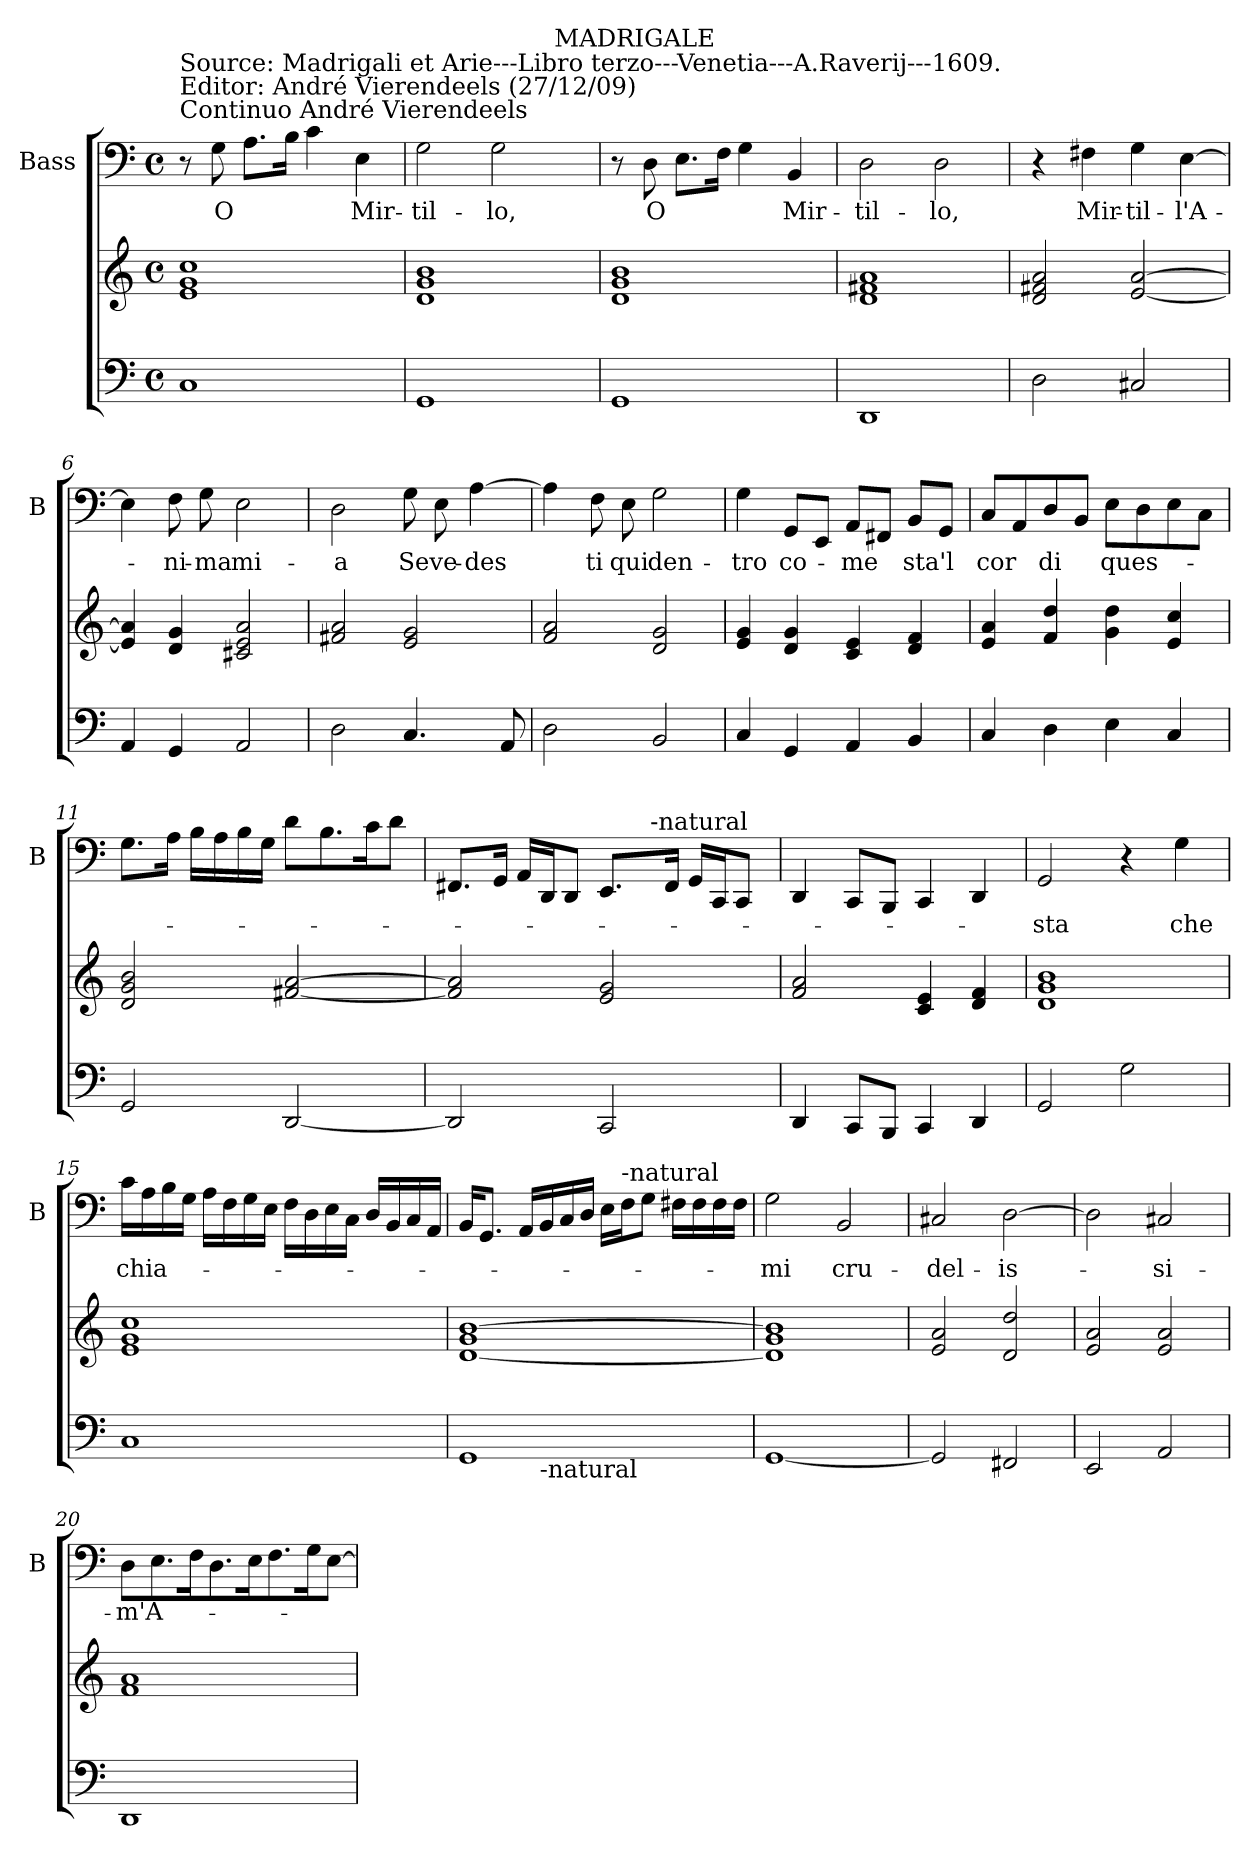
**kern	**kern	**kern	**text
*part2	*part2	*part1	*part1
*staff3	*staff2	*staff1	*staff1
*	*	*I"Bass	*
*	*	*I'B	*
*clefF4	*clefG2	*clefF4	*
*k[]	*k[]	*k[]	*
*C:	*C:	*C:	*
*M4/4	*M4/4	*M4/4	*
*met(c)	*met(c)	*met(c)	*
=1	=1	=1	=1
!	!	!LO:TX:a:t=Source&colon; Madrigali et Arie---Libro terzo---Venetia---A.Raverij---1609.\nEditor&colon; André Vierendeels (27/12/09)\nContinuo André Vierendeels	!
1C	1e 1g 1cc	8r	.
.	.	8G\	O
.	.	8.A\L	.
.	.	16B\Jk	.
.	.	4c\	.
.	.	4E\	Mir-
=2	=2	=2	=2
*	*	*^	*
1GG	1d 1g 1b	2G\	2ryy	-til-
.	.	2G\	4ryy	-lo,
.	.	.	32ryy	.
!	!	!	!LO:TX:a:t=MADRIGALE	!
.	.	.	8..ryy	.
*	*	*v	*v	*
=3	=3	=3	=3
1GG	1d 1g 1b	8r	.
.	.	8D\	O
.	.	8.E\L	.
.	.	16F\Jk	.
.	.	4G\	.
.	.	4BB/	Mir-
=4	=4	=4	=4
1DD	1d 1f#X 1a	2D\	-til-
.	.	2D\	-lo,
=5	=5	=5	=5
2D\	2d/ 2f#X/ 2a/	4r	.
.	.	4F#X\	Mir-
2C#X/	[2e/ [2a/	4G\	-til-
.	.	[4E\	-l'A-
!!LO:LB:g=z
=6	=6	=6	=6
4AA/	4e/] 4a/]	4E\]	.
4GG/	4d/ 4g/	8F\	-ni-
.	.	8G\	-ma
2AA/	2c#X/ 2e/ 2a/	2E\	mi-
=7	=7	=7	=7
2D\	2f#X/ 2a/	2D\	-a
4.C/	2e/ 2g/	8G\	Se
.	.	8E\	ve-
.	.	[4A\	-des
8AA/	.	.	.
=8	=8	=8	=8
2D\	2f/ 2a/	4A\]	.
.	.	8F\	ti
.	.	8E\	qui
2BB/	2d/ 2g/	2G\	den-
=9	=9	=9	=9
4C/	4e/ 4g/	4G\	-tro
4GG/	4d/ 4g/	8GG/L	co-
.	.	8EE/J	.
4AA/	4c/ 4e/	8AA/L	-me
.	.	8FF#X/J	.
4BB/	4d/ 4f/	8BB/L	sta'l
.	.	8GG/J	.
!!LO:LB:g=z
=10	=10	=10	=10
4C/	4e/ 4a/	8C/L	cor
.	.	8AA/	.
4D\	4f/ 4dd/	8D/	di
.	.	8BB/J	.
4E\	4g\ 4dd\	8E\L	ques-
.	.	8D\	.
4C/	4e/ 4cc/	8E\	.
.	.	8C\J	.
=11	=11	=11	=11
2GG/	2d/ 2g/ 2b/	8.G\L	.
.	.	16A\Jk	.
.	.	16B\LL	.
.	.	16A\	.
.	.	16B\	.
.	.	16G\JJ	.
[2DD/	[2f#X/ [2a/	8d\L	.
.	.	8.B\	.
.	.	16c\k	.
.	.	8d\J	.
=12	=12	=12	=12
*	*	*^	*
2DD/]	2f#/] 2a/]	8.FF#X/L	2ryy	.
.	.	16GG/Jk	.	.
.	.	16AA/LL	.	.
.	.	16DD/J	.	.
.	.	8DD/J	.	.
2CC/	2e/ 2g/	8.EE/L	8ryy	.
.	.	.	32ryy	.
!	!	!	!LO:TX:a:t=-natural	!
.	.	.	4ryy	.
.	.	16FF#/Jk	.	.
.	.	16GG/LL	.	.
.	.	16CC/J	.	.
.	.	8CC/J	.	.
.	.	.	16.ryy	.
*	*	*v	*v	*
=13	=13	=13	=13
4DD/	2f/ 2a/	4DD/	.
8CC/L	.	8CC/L	.
8BBB/J	.	8BBB/J	.
4CC/	4c/ 4e/	4CC/	.
4DD/	4d/ 4f/	4DD/	.
!!LO:LB:g=z
=14	=14	=14	=14
2GG/	1d 1g 1b	2GG/	-sta
2G\	.	4r	.
.	.	4G\	che
=15	=15	=15	=15
1C	1e 1g 1cc	16c\LL	chia-
.	.	16A\	.
.	.	16B\	.
.	.	16G\JJ	.
.	.	16A\LL	.
.	.	16F\	.
.	.	16G\	.
.	.	16E\JJ	.
.	.	16F\LL	.
.	.	16D\	.
.	.	16E\	.
.	.	16C\JJ	.
.	.	16D/LL	.
.	.	16BB/	.
.	.	16C/	.
.	.	16AA/JJ	.
=16	=16	=16	=16
!LO:TX:b:t=-natural	!	!	!
*^	*	*	*
1GG	4ryy	[1d 1g [1b	16BB/KL	.
.	.	.	8.GG/J	.
.	16ryy	.	16AA/LL	.
!	!LO:TX:b:t=-natural	!	!	!
.	2ryy	.	16BB/	.
.	.	.	16C/	.
.	.	.	16D/JJ	.
.	.	.	16E\LL	.
!	!	!	!LO:TX:a:t=-natural	!
.	.	.	16F\J	.
.	.	.	8G\J	.
.	.	.	16F#X\LL	.
.	8.ryy	.	16F#\	.
.	.	.	16F#\	.
.	.	.	16F#\JJ	.
*v	*v	*	*	*
=17	=17	=17	=17
[1GG	1d] 1g 1b]	2G\	-mi
.	.	2BB/	cru-
!!LO:LB:g=z
=18	=18	=18	=18
2GG/]	2e/ 2a/	2C#X/	-del-
2FF#X/	2d/ 2dd/	[2D\	-is-
=19	=19	=19	=19
2EE/	2e/ 2a/	2D\]	.
2AA/	2e/ 2a/	2C#X/	-si-
=20	=20	=20	=20
1DD	1f 1a	8D\L	-m'A-
.	.	8.E\	.
.	.	16F\k	.
.	.	8.D\	.
.	.	16E\k	.
.	.	8.F\	.
.	.	16G\k	.
.	.	[8E\J	.
=	=	=	=
*-	*-	*-	*-
